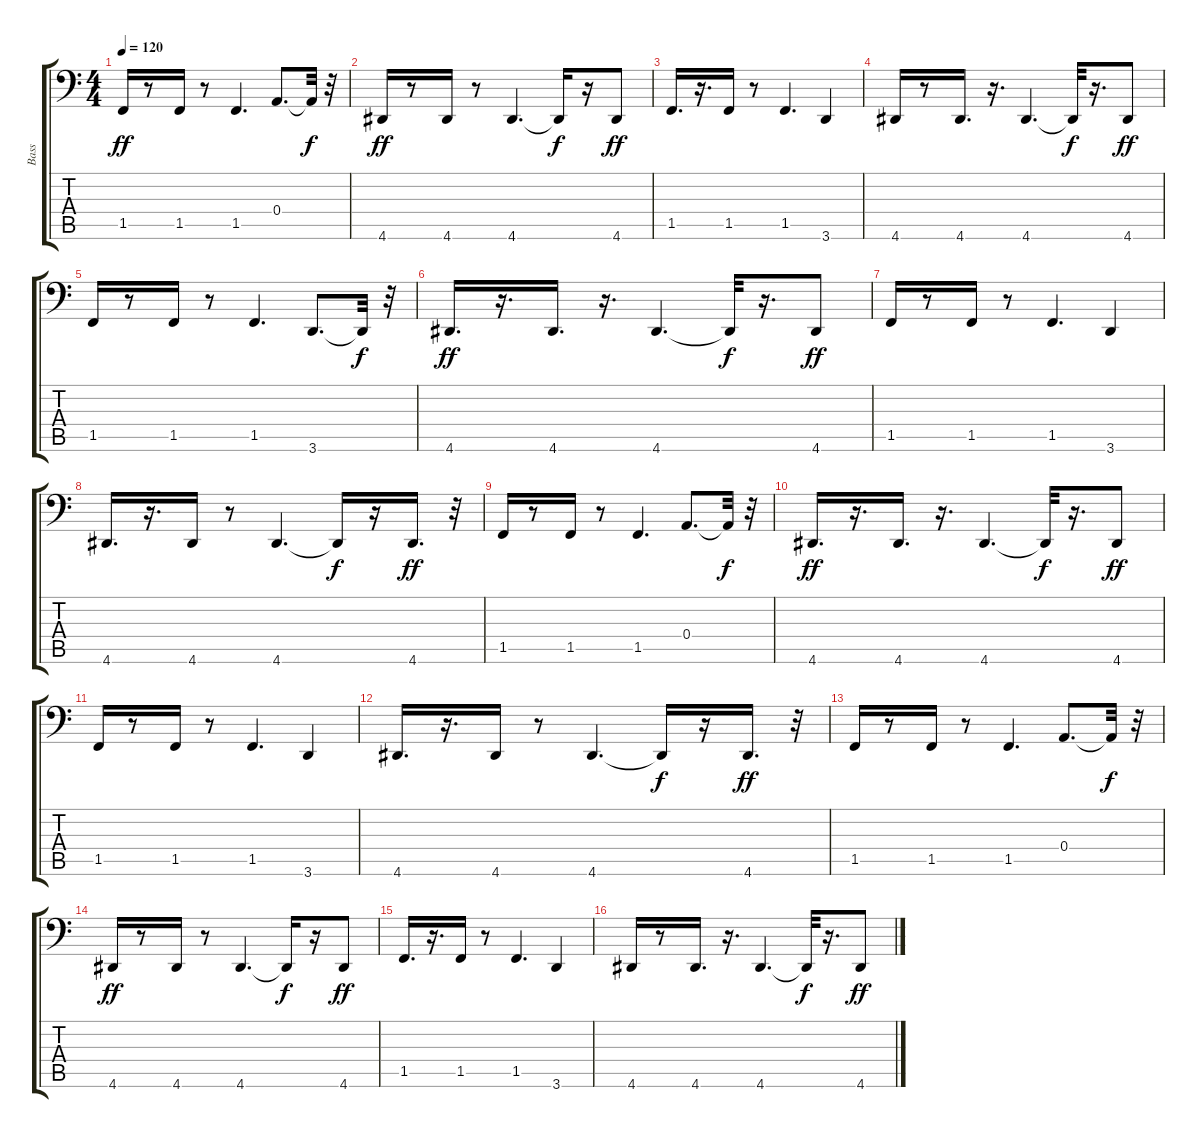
\track ("Bass" "Bass") {instrument electricbassfinger}
\staff {score tabs}
\tuning (C3 G2 D2 A1 E1 B0) {hide}
\ts (4 4)
\tempo 120
\clef f4
\ks c
1.5.16{dy ff} r.8 1.5.16 r.8 1.5.4{d} 0.4.8{d} 0.4{t}.32{dy f} r.32 |
4.6.16{dy ff} r.8 4.6.16 r.8 4.6.4{d} 4.6{t}.16{dy f} r.16 4.6.8{dy ff} |
1.5.16{d} r.16{d} 1.5.16 r.8 1.5.4{d} 3.6.4 |
4.6.16 r.8 4.6.16{d} r.16{d} 4.6.4{d} 4.6{t}.32{dy f} r.16{d} 4.6.8{dy ff} |
1.5.16 r.8 1.5.16 r.8 1.5.4{d} 3.6.8{d} 3.6{t}.32{dy f} r.32 |
4.6.16{d dy ff} r.16{d} 4.6.16{d} r.16{d} 4.6.4{d} 4.6{t}.32{dy f} r.16{d} 4.6.8{dy ff} |
1.5.16 r.8 1.5.16 r.8 1.5.4{d} 3.6.4 |
4.6.16{d} r.16{d} 4.6.16 r.8 4.6.4{d} 4.6{t}.16{dy f} r.16 4.6.16{d dy ff} r.32 |
1.5.16 r.8 1.5.16 r.8 1.5.4{d} 0.4.8{d} 0.4{t}.32{dy f} r.32 |
4.6.16{d dy ff} r.16{d} 4.6.16{d} r.16{d} 4.6.4{d} 4.6{t}.32{dy f} r.16{d} 4.6.8{dy ff} |
1.5.16 r.8 1.5.16 r.8 1.5.4{d} 3.6.4 |
4.6.16{d} r.16{d} 4.6.16 r.8 4.6.4{d} 4.6{t}.16{dy f} r.16 4.6.16{d dy ff} r.32 |
1.5.16 r.8 1.5.16 r.8 1.5.4{d} 0.4.8{d} 0.4{t}.32{dy f} r.32 |
4.6.16{dy ff} r.8 4.6.16 r.8 4.6.4{d} 4.6{t}.16{dy f} r.16 4.6.8{dy ff} |
1.5.16{d} r.16{d} 1.5.16 r.8 1.5.4{d} 3.6.4 |
4.6.16 r.8 4.6.16{d} r.16{d} 4.6.4{d} 4.6{t}.32{dy f} r.16{d} 4.6.8{dy ff}
